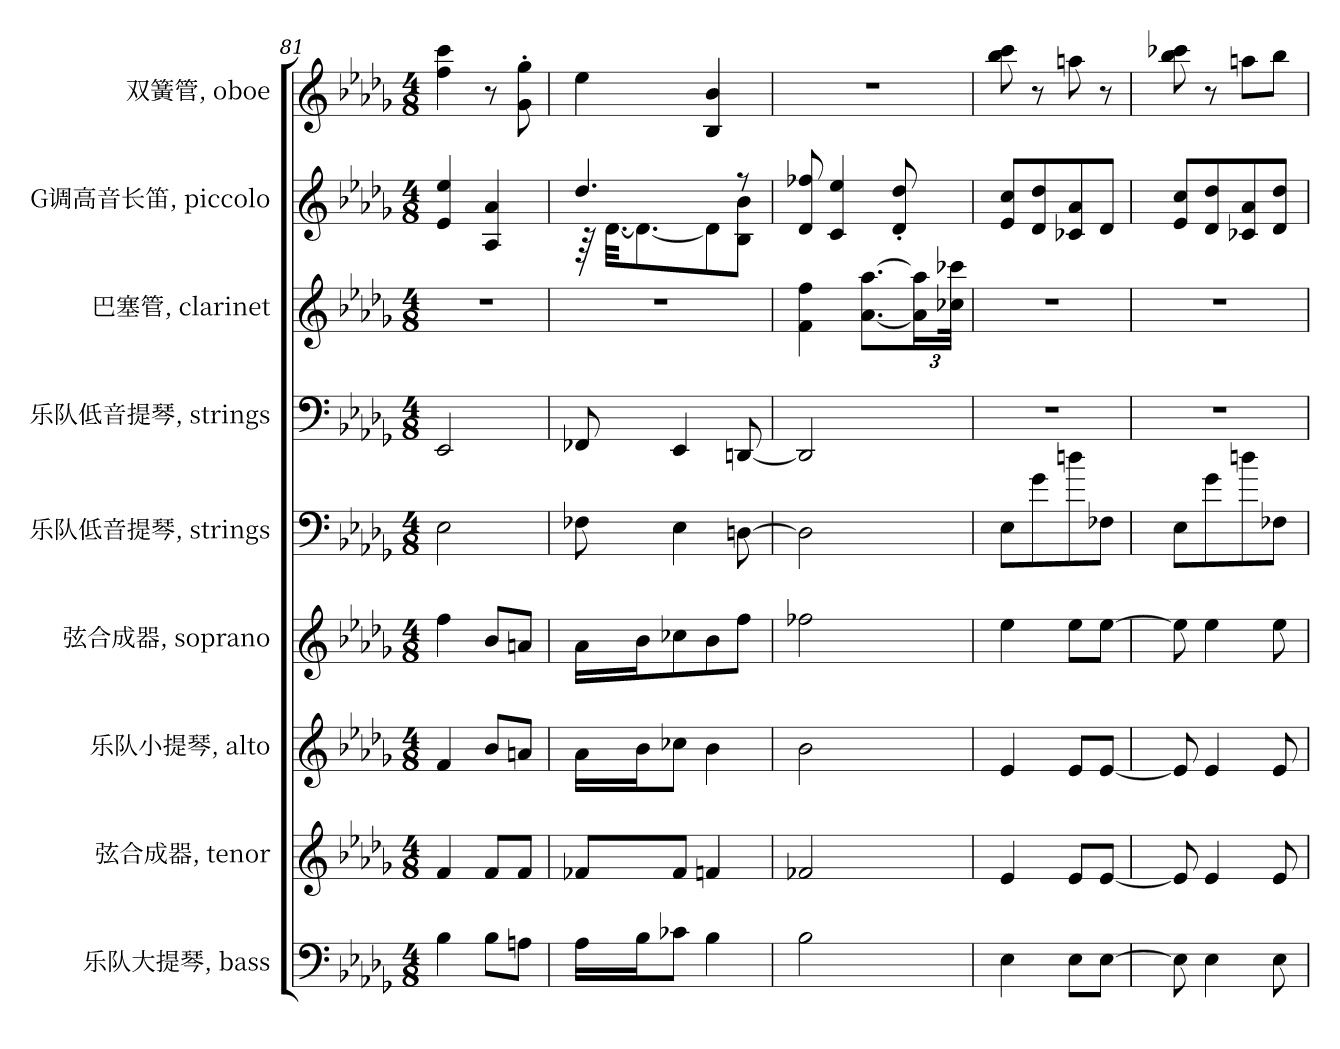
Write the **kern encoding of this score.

**kern	**kern	**kern	**kern	**kern	**kern	**kern	**kern	**kern
*part9	*part8	*part7	*part6	*part5	*part4	*part3	*part2	*part1
*staff9	*staff8	*staff7	*staff6	*staff5	*staff4	*staff3	*staff2	*staff1
*I"乐队大提琴, bass	*I"弦合成器, tenor	*I"乐队小提琴, alto	*I"弦合成器, soprano	*I"乐队低音提琴, strings	*I"乐队低音提琴, strings	*I"巴塞管, clarinet	*I"G调高音长笛, piccolo	*I"双簧管, oboe
*	*	*	*	*	*	*	*	*I'Ob.
*clefF4	*clefG2	*clefG2	*clefG2	*clefF4	*clefF4	*clefG2	*clefG2	*clefG2
*	*	*	*	*ITrd7c12	*ITrd7c12	*ITrd4c7	*ITrd-4c-7	*
*k[b-e-a-d-g-]	*k[b-e-a-d-g-]	*k[b-e-a-d-g-]	*k[b-e-a-d-g-]	*k[b-e-a-d-g-]	*k[b-e-a-d-g-]	*k[b-e-a-d-g-c-]	*k[b-e-a-d-]	*k[b-e-a-d-g-]
*M4/8	*M4/8	*M4/8	*M4/8	*M4/8	*M4/8	*M4/8	*M4/8	*M4/8
=81	=81	=81	=81	=81	=81	=81	=81	=81
4B-\	4f/	4f/	4ff\	2EE-\	2EEE-/	2r	4b-/ 4bb-/	4ff\ 4ccc\
8B-\L	8f/L	8b-/L	8b-/L	.	.	.	4e-/ 4ee-/	8r
8An\J	8f/J	8an/J	8an/J	.	.	.	.	8g-\' 8gg-\'
=82	=82	=82	=82	=82	=82	=82	=82	=82
*	*	*	*	*	*	*	*^	*
16A-\LL	8f-X/L	16a-\LL	16a-\LL	8FF-X\	8FFF-X/	2r	4.aa-/	64r	4ee-\
.	.	.	.	.	.	.	.	[32.a-\KKL	.
16B-\J	.	16b-\J	16b-\J	.	.	.	.	8.a-\_	.
8c-X\J	8f-/J	8cc-X\J	8cc-X\	4EE-\	4EEE-/	.	.	.	.
4B-\	4fn/	4b-\	8b-\	.	.	.	.	8a-\]	4B-/ 4b-/
.	.	.	8ff\J	[8DDn\	[8DDDn/	.	8r	8f\ 8ff\J	.
*	*	*	*	*	*	*	*v	*v	*
=83	=83	=83	=83	=83	=83	=83	=83	=83
2B-\	2f-X/	2b-\	2ff-X\	2DD\]	2DDD/]	4B-\ 4b-\	8a-/ 8ccc-X/	2r
.	.	.	.	.	.	.	4g/ 4bb-/	.
.	.	.	.	.	.	[8.d-\ [8.dd-\L	.	.
.	.	.	.	.	.	.	8a-/' 8aa-/'	.
*	*	*	*	*	*	*Xbrackettup	*	*
.	.	.	.	.	.	24d-\] 24dd-\]L	.	.
.	.	.	.	.	.	48f-X\ 48ff-X\JJk	.	.
=84	=84	=84	=84	=84	=84	=84	=84	=84
4E-\	4e-/	4e-/	4ee-\	8EE-\L	2r	2r	8b-/ 8gg/L	8bb-\ 8ccc\
.	.	.	.	8G-\	.	.	8a-/ 8aa-/	8r
8E-\L	8e-/L	8e-/L	8ee-\L	8dn\	.	.	8g-X/ 8ee-/	8aan\
[8E-\J	[8e-/J	[8e-/J	[8ee-\J	8FF-X\J	.	.	8a-/J	8r
!!LO:PB:g=z
=85	=85	=85	=85	=85	=85	=85	=85	=85
8E-\]	8e-/]	8e-/]	8ee-\]	8EE-\L	2r	2r	8b-/ 8gg/L	8bb-\ 8ccc-X\
4E-\	4e-/	4e-/	4ee-\	8G-\	.	.	8a-/ 8aa-/	8r
.	.	.	.	8dn\	.	.	8g-X/ 8ee-/	8aan\L
8E-\	8e-/	8e-/	8ee-\	8FF-X\J	.	.	8a-/ 8aa-/J	8bb-\J
=	=	=	=	=	=	=	=	=
*-	*-	*-	*-	*-	*-	*-	*-	*-
